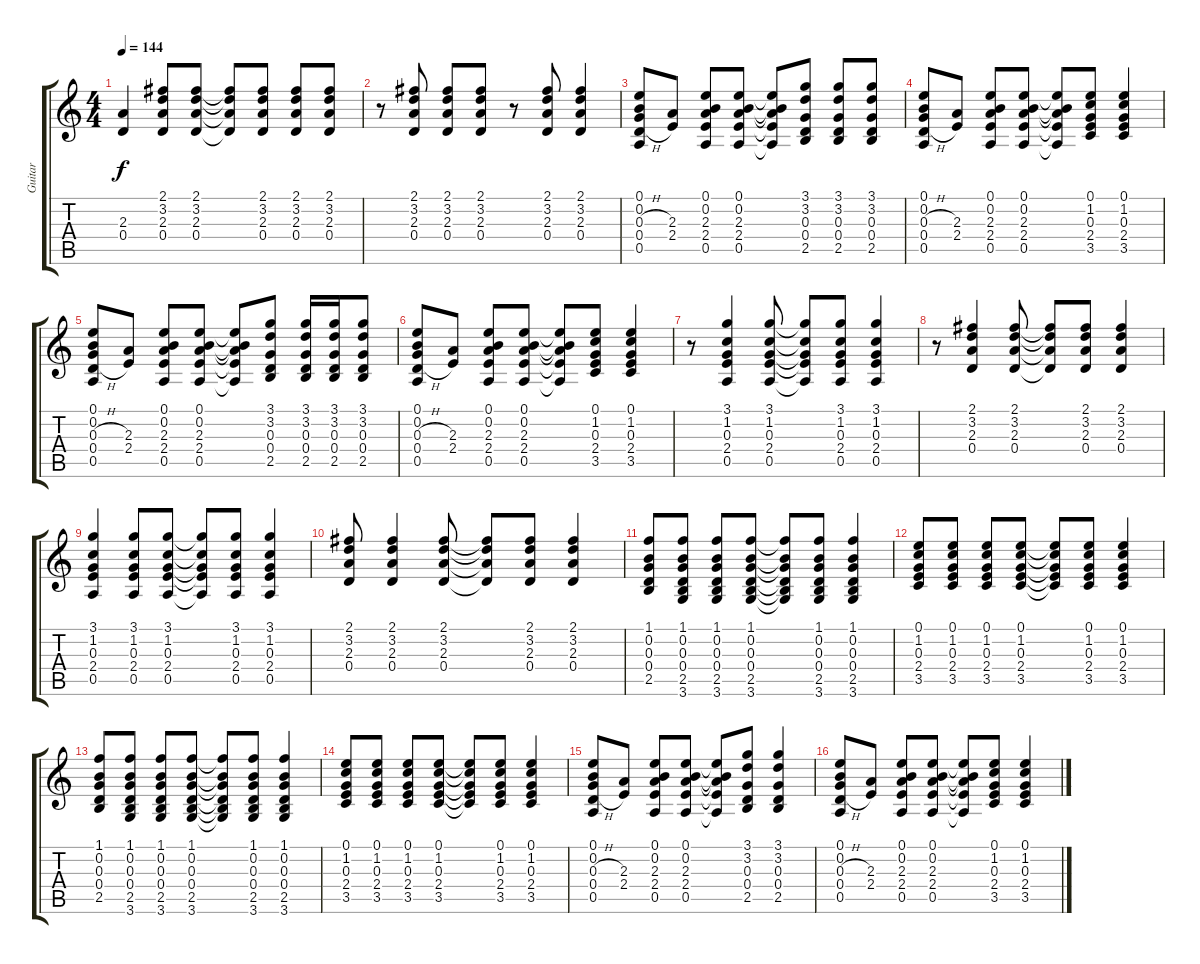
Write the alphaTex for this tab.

\track ("Guitar" "Guitar") {instrument acousticguitarsteel}
\staff {score tabs}
\tuning (E4 B3 G3 D3 A2 E2) {hide}
\ts (4 4)
\tempo 144
\clef g2
\ks c
(2.3 0.4).4{dy f} (2.1 3.2 2.3 0.4).8 (2.1 3.2 2.3 0.4).8 (2.1{t} 3.2{t} 2.3{t} 0.4{t}).8 (2.1 3.2 2.3 0.4).8 (2.1 3.2 2.3 0.4).8 (2.1 3.2 2.3 0.4).8 |
r.8 (2.1 3.2 2.3 0.4).8 (2.1 3.2 2.3 0.4).8 (2.1 3.2 2.3 0.4).8 r.8 (2.1 3.2 2.3 0.4).8 (2.1 3.2 2.3 0.4).4 |
(0.1 0.2 0.3{h} 0.4{h} 0.5).8 (2.3 2.4).8 (0.1 0.2 2.3 2.4 0.5).8 (0.1 0.2 2.3 2.4 0.5).8 (0.1{t} 0.2{t} 2.3{t} 2.4{t} 0.5{t}).8 (3.1 3.2 0.3 0.4 2.5).8 (3.1 3.2 0.3 0.4 2.5).8 (3.1 3.2 0.3 0.4 2.5).8 |
(0.1 0.2 0.3{h} 0.4{h} 0.5).8 (2.3 2.4).8 (0.1 0.2 2.3 2.4 0.5).8 (0.1 0.2 2.3 2.4 0.5).8 (0.1{t} 0.2{t} 2.3{t} 2.4{t} 0.5{t}).8 (0.1 1.2 0.3 2.4 3.5).8 (0.1 1.2 0.3 2.4 3.5).4 |
(0.1 0.2 0.3{h} 0.4{h} 0.5).8 (2.3 2.4).8 (0.1 0.2 2.3 2.4 0.5).8 (0.1 0.2 2.3 2.4 0.5).8 (0.1{t} 0.2{t} 2.3{t} 2.4{t} 0.5{t}).8 (3.1 3.2 0.3 0.4 2.5).8 (3.1 3.2 0.3 0.4 2.5).16 (3.1 3.2 0.3 0.4 2.5).16 (3.1 3.2 0.3 0.4 2.5).8 |
(0.1 0.2 0.3{h} 0.4{h} 0.5).8 (2.3 2.4).8 (0.1 0.2 2.3 2.4 0.5).8 (0.1 0.2 2.3 2.4 0.5).8 (0.1{t} 0.2{t} 2.3{t} 2.4{t} 0.5{t}).8 (0.1 1.2 0.3 2.4 3.5).8 (0.1 1.2 0.3 2.4 3.5).4 |
r.8 (3.1 1.2 0.3 2.4 0.5).4 (3.1 1.2 0.3 2.4 0.5).8 (3.1{t} 1.2{t} 0.3{t} 2.4{t} 0.5{t}).8 (3.1 1.2 0.3 2.4 0.5).8 (3.1 1.2 0.3 2.4 0.5).4 |
r.8 (2.1 3.2 2.3 0.4).4 (2.1 3.2 2.3 0.4).8 (2.1{t} 3.2{t} 2.3{t} 0.4{t}).8 (2.1 3.2 2.3 0.4).8 (2.1 3.2 2.3 0.4).4 |
(3.1 1.2 0.3 2.4 0.5).4 (3.1 1.2 0.3 2.4 0.5).8 (3.1 1.2 0.3 2.4 0.5).8 (3.1{t} 1.2{t} 0.3{t} 2.4{t} 0.5{t}).8 (3.1 1.2 0.3 2.4 0.5).8 (3.1 1.2 0.3 2.4 0.5).4 |
(2.1 3.2 2.3 0.4).8 (2.1 3.2 2.3 0.4).4 (2.1 3.2 2.3 0.4).8 (2.1{t} 3.2{t} 2.3{t} 0.4{t}).8 (2.1 3.2 2.3 0.4).8 (2.1 3.2 2.3 0.4).4 |
(1.1 0.2 0.3 0.4 2.5).8 (1.1 0.2 0.3 0.4 2.5 3.6).8 (1.1 0.2 0.3 0.4 2.5 3.6).8 (1.1 0.2 0.3 0.4 2.5 3.6).8 (1.1{t} 0.2{t} 0.3{t} 0.4{t} 2.5{t} 3.6{t}).8 (1.1 0.2 0.3 0.4 2.5 3.6).8 (1.1 0.2 0.3 0.4 2.5 3.6).4 |
(0.1 1.2 0.3 2.4 3.5).8 (0.1 1.2 0.3 2.4 3.5).8 (0.1 1.2 0.3 2.4 3.5).8 (0.1 1.2 0.3 2.4 3.5).8 (0.1{t} 1.2{t} 0.3{t} 2.4{t} 3.5{t}).8 (0.1 1.2 0.3 2.4 3.5).8 (0.1 1.2 0.3 2.4 3.5).4 |
(1.1 0.2 0.3 0.4 2.5).8 (1.1 0.2 0.3 0.4 2.5 3.6).8 (1.1 0.2 0.3 0.4 2.5 3.6).8 (1.1 0.2 0.3 0.4 2.5 3.6).8 (1.1{t} 0.2{t} 0.3{t} 0.4{t} 2.5{t} 3.6{t}).8 (1.1 0.2 0.3 0.4 2.5 3.6).8 (1.1 0.2 0.3 0.4 2.5 3.6).4 |
(0.1 1.2 0.3 2.4 3.5).8 (0.1 1.2 0.3 2.4 3.5).8 (0.1 1.2 0.3 2.4 3.5).8 (0.1 1.2 0.3 2.4 3.5).8 (0.1{t} 1.2{t} 0.3{t} 2.4{t} 3.5{t}).8 (0.1 1.2 0.3 2.4 3.5).8 (0.1 1.2 0.3 2.4 3.5).4 |
(0.1 0.2 0.3{h} 0.4{h} 0.5).8 (2.3 2.4).8 (0.1 0.2 2.3 2.4 0.5).8 (0.1 0.2 2.3 2.4 0.5).8 (0.1{t} 0.2{t} 2.3{t} 2.4{t} 0.5{t}).8 (3.1 3.2 0.3 0.4 2.5).8 (3.1 3.2 0.3 0.4 2.5).4 |
(0.1 0.2 0.3{h} 0.4{h} 0.5).8 (2.3 2.4).8 (0.1 0.2 2.3 2.4 0.5).8 (0.1 0.2 2.3 2.4 0.5).8 (0.1{t} 0.2{t} 2.3{t} 2.4{t} 0.5{t}).8 (0.1 1.2 0.3 2.4 3.5).8 (0.1 1.2 0.3 2.4 3.5).4
